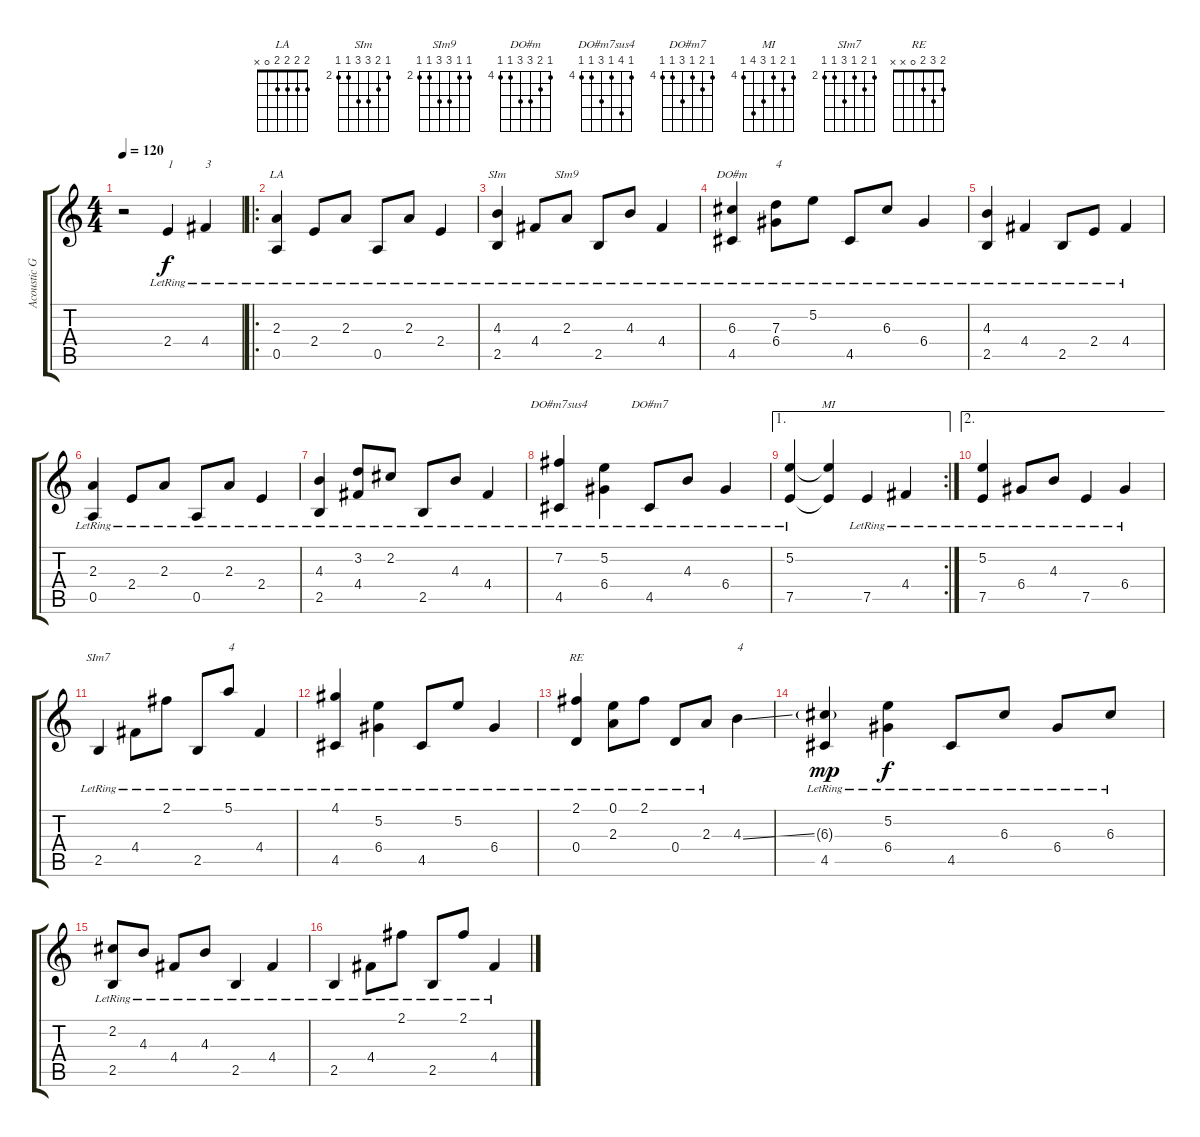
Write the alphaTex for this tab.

\track ("Acoustic Guitar" "Acoustic G") {instrument acousticguitarnylon}
\staff {score tabs}
\tuning (E4 B3 G3 D3 A2 E2) {hide}
\chord ("LA" 2 2 2 2 0 x)
\chord ("SIm" 2 3 4 4 2 2) {firstfret 2}
\chord ("SIm9" 2 2 4 4 2 2) {firstfret 2}
\chord ("DO#m" 4 5 6 6 4 4) {firstfret 4}
\chord ("DO#m7sus4" 4 7 4 6 4 4) {firstfret 4}
\chord ("DO#m7" 4 5 4 6 4 4) {firstfret 4}
\chord ("MI" 4 5 4 6 7 4) {firstfret 4}
\chord ("SIm7" 2 3 2 4 2 2) {firstfret 2}
\chord ("RE" 2 3 2 0 x x)
\ts (4 4)
\tempo 120
\clef g2
\ks c
r.2{dy f instrument acousticguitarnylon} 2.4{lr}.4{txt "1"} 4.4{lr}.4{txt "3"} |
\ro
(2.3{lr} 0.5{lr}).4{ch "LA"} 2.4{lr}.8 2.3{lr}.8 0.5{lr}.8 2.3{lr}.8 2.4{lr}.4 |
(4.3{lr} 2.5{lr}).4{ch "SIm"} 4.4{lr}.8 2.3{lr}.8{ch "SIm9"} 2.5{lr}.8 4.3{lr}.8 4.4{lr}.4 |
(6.3{lr} 4.5{lr}).4{ch "DO#m"} (7.3{lr} 6.4{lr}).8{txt "4"} 5.2{lr}.8 4.5{lr}.8 6.3{lr}.8 6.4{lr}.4 |
(4.3{lr} 2.5{lr}).4 4.4{lr}.4 2.5{lr}.8 2.4{lr}.8 4.4{lr}.4 |
(2.3{lr} 0.5{lr}).4 2.4{lr}.8 2.3{lr}.8 0.5{lr}.8 2.3{lr}.8 2.4{lr}.4 |
(4.3{lr} 2.5{lr}).4 (3.2{lr} 4.4{lr}).8 2.2{lr}.8 2.5{lr}.8 4.3{lr}.8 4.4{lr}.4 |
(7.2{lr} 4.5{lr}).4{ch "DO#m7sus4"} (5.2{lr} 6.4{lr}).4 4.5{lr}.8{ch "DO#m7"} 4.3{lr}.8 6.4{lr}.4 |
\ae 1
\rc 2
(5.2{lr} 7.5{lr}).4 (5.2{t} 7.5{t}).4{ch "MI"} 7.5{lr}.4 4.4{lr}.4 |
\ae 2
(5.2{lr} 7.5{lr}).4 6.4{lr}.8 4.3{lr}.8 7.5{lr}.4 6.4{lr}.4 |
2.5{lr}.4{ch "SIm7"} 4.4{lr}.8 2.1{lr}.8 2.5{lr}.8 5.1{lr}.8{txt "4"} 4.4{lr}.4 |
(4.1{lr} 4.5{lr}).4 (5.2{lr} 6.4{lr}).4 4.5{lr}.8 5.2{lr}.8 6.4{lr}.4 |
(2.1{lr} 0.4{lr}).4{ch "RE"} (0.1{lr} 2.3{lr}).8 2.1{lr}.8 0.4{lr}.8 2.3{lr}.8 4.3{ss}.4{txt "4"} |
(6.3{g lr} 4.5{lr}).4{dy mp} (5.2{lr} 6.4{lr}).4{dy f} 4.5{lr}.8 6.3{lr}.8 6.4{lr}.8 6.3{lr}.8 |
(2.2{lr} 2.5{lr}).8 4.3{lr}.8 4.4{lr}.8 4.3{lr}.8 2.5{lr}.4 4.4{lr}.4 |
2.5{lr}.4 4.4{lr}.8 2.1{lr}.8 2.5{lr}.8 2.1{lr}.8 4.4{lr}.4
